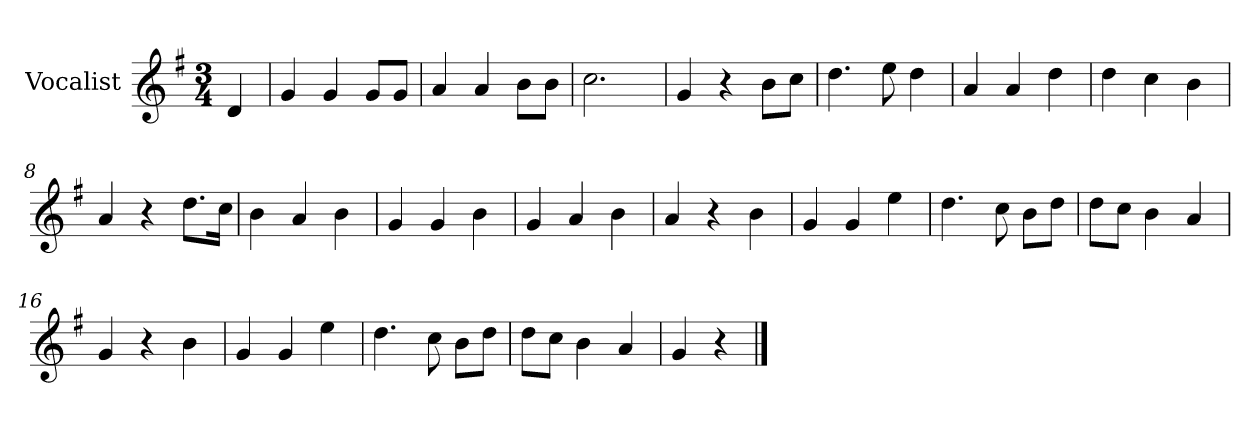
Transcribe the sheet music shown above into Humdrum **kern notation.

**kern
*part1
*staff1
*I"Vocalist
*k[f#]
*G:
*M3/4
=
4d
=1
4g
4g
8gL
8gJ
=2
4a
4a
8bL
8bJ
=3
2.cc
=4
4g
4r
8bL
8ccJ
=5
4.dd
8ee
4dd
=6
4a
4a
4dd
=7
4dd
4cc
4b
=8
4a
4r
8.ddL
16ccJk
=9
4b
4a
4b
=10
4g
4g
4b
=11
4g
4a
4b
=12
4a
4r
4b
=13
4g
4g
4ee
=14
4.dd
8cc
8bL
8ddJ
=15
8ddL
8ccJ
4b
4a
=16
4g
4r
4b
=17
4g
4g
4ee
=18
4.dd
8cc
8bL
8ddJ
=19
8ddL
8ccJ
4b
4a
=20
4g
4r
==
*-
